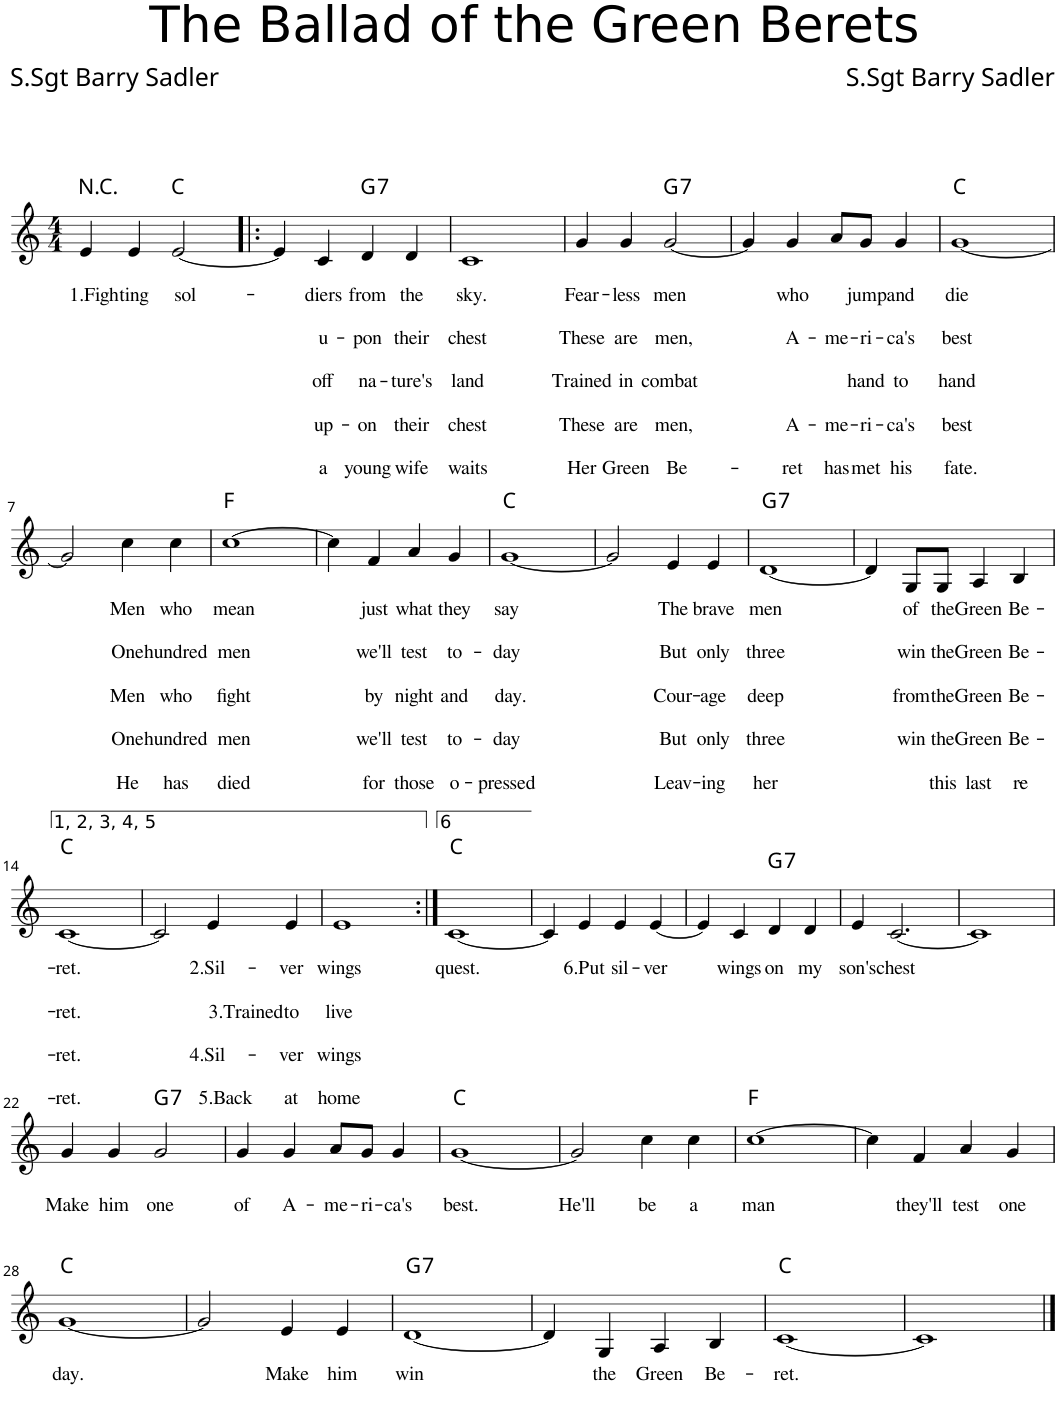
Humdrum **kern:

**kern	**text	**text	**text	**text	**text	**harte
*part1	*part1	*part1	*part1	*part1	*part1	*part1
*staff1	*staff1	*staff1	*staff1	*staff1	*staff1	*
*I"[Piano]	*	*	*	*	*	*
*I'Pno	*	*	*	*	*	*
*clefG2	*	*	*	*	*	*
*k[]	*	*	*	*	*	*
*M4/4	*	*	*	*	*	*
=1	=1	=1	=1	=1	=1	=1
!	!LO:LY:b	!	!	!	!	!LO:H:kt=N.C.
4e/	1.Figh	.	.	.	.	N
!	!LO:LY:b	!	!	!	!	!
4e/	ting	.	.	.	.	.
!	!LO:LY:b	!	!	!	!	!
[2e/	sol-	.	.	.	.	C:maj
=2!|:	=2!|:	=2!|:	=2!|:	=2!|:	=2!|:	=2!|:
4e/]	.	.	.	.	.	.
!	!LO:LY:b	!LO:LY:b	!LO:LY:b	!LO:LY:b	!LO:LY:b	!
4c/	-diers	u-	off	up-	a	.
!	!LO:LY:b	!LO:LY:b	!LO:LY:b	!LO:LY:b	!LO:LY:b	!LO:H:kt=7
4d/	from	-pon	na-	-on	young	G:7
!	!LO:LY:b	!LO:LY:b	!LO:LY:b	!LO:LY:b	!LO:LY:b	!
4d/	the	their	-ture's	their	wife	.
=3	=3	=3	=3	=3	=3	=3
!	!LO:LY:b	!LO:LY:b	!LO:LY:b	!LO:LY:b	!LO:LY:b	!
1c	sky.	chest	land	chest	waits	.
=4	=4	=4	=4	=4	=4	=4
!	!LO:LY:b	!LO:LY:b	!LO:LY:b	!LO:LY:b	!LO:LY:b	!
4g/	Fear-	These	Trained	These	Her	.
!	!LO:LY:b	!LO:LY:b	!LO:LY:b	!LO:LY:b	!LO:LY:b	!
4g/	-less	are	in	are	Green	.
!	!LO:LY:b	!LO:LY:b	!LO:LY:b	!LO:LY:b	!LO:LY:b	!LO:H:kt=7
[2g/	men	men,	combat	men,	Be-	G:7
=5	=5	=5	=5	=5	=5	=5
4g/]	.	.	.	.	.	.
!	!LO:LY:b	!LO:LY:b	!	!LO:LY:b	!LO:LY:b	!
4g/	who	A-	.	A-	-ret	.
!	!	!LO:LY:b	!	!LO:LY:b	!LO:LY:b	!
8a/L	.	-me-	.	-me-	has	.
!	!LO:LY:b	!LO:LY:b	!LO:LY:b	!LO:LY:b	!LO:LY:b	!
8g/J	jump	-ri-	hand	-ri-	met	.
!	!LO:LY:b	!LO:LY:b	!LO:LY:b	!LO:LY:b	!LO:LY:b	!
4g/	and	-ca's	to	-ca's	his	.
=6	=6	=6	=6	=6	=6	=6
!	!LO:LY:b	!LO:LY:b	!LO:LY:b	!LO:LY:b	!LO:LY:b	!
[1g	die	best	hand	best	fate.	C:maj
!!LO:LB:g=z
=7	=7	=7	=7	=7	=7	=7
2g/]	.	.	.	.	.	.
!	!LO:LY:b	!LO:LY:b	!LO:LY:b	!LO:LY:b	!LO:LY:b	!
4cc\	Men	One	Men	One	He	.
!	!LO:LY:b	!LO:LY:b	!LO:LY:b	!LO:LY:b	!LO:LY:b	!
4cc\	who	hundred	who	hundred	has	.
=8	=8	=8	=8	=8	=8	=8
!	!LO:LY:b	!LO:LY:b	!LO:LY:b	!LO:LY:b	!LO:LY:b	!
[1cc	mean	men	fight	men	died	F:maj
=9	=9	=9	=9	=9	=9	=9
4cc\]	.	.	.	.	.	.
!	!LO:LY:b	!LO:LY:b	!LO:LY:b	!LO:LY:b	!LO:LY:b	!
4f/	just	we'll	by	we'll	for	.
!	!LO:LY:b	!LO:LY:b	!LO:LY:b	!LO:LY:b	!LO:LY:b	!
4a/	what	test	night	test	those	.
!	!LO:LY:b	!LO:LY:b	!LO:LY:b	!LO:LY:b	!LO:LY:b	!
4g/	they	to-	and	to-	o-	.
=10	=10	=10	=10	=10	=10	=10
!	!LO:LY:b	!LO:LY:b	!LO:LY:b	!LO:LY:b	!LO:LY:b	!
[1g	say	-day	day.	-day	-pressed	C:maj
=11	=11	=11	=11	=11	=11	=11
2g/]	.	.	.	.	.	.
!	!LO:LY:b	!LO:LY:b	!LO:LY:b	!LO:LY:b	!LO:LY:b	!
4e/	The	But	Cour-	But	Leav-	.
!	!LO:LY:b	!LO:LY:b	!LO:LY:b	!LO:LY:b	!LO:LY:b	!
4e/	brave	only	-age	only	-ing	.
=12	=12	=12	=12	=12	=12	=12
!	!LO:LY:b	!LO:LY:b	!LO:LY:b	!LO:LY:b	!LO:LY:b	!LO:H:kt=7
[1d	men	three	deep	three	her	G:7
=13	=13	=13	=13	=13	=13	=13
4d/]	.	.	.	.	.	.
!	!LO:LY:b	!LO:LY:b	!LO:LY:b	!LO:LY:b	!	!
8G/L	of	win	from	win	.	.
!	!LO:LY:b	!LO:LY:b	!LO:LY:b	!LO:LY:b	!LO:LY:b	!
8G/J	the	the	the	the	this	.
!	!LO:LY:b	!LO:LY:b	!LO:LY:b	!LO:LY:b	!LO:LY:b	!
4A/	Green	Green	Green	Green	last	.
!	!LO:LY:b	!LO:LY:b	!LO:LY:b	!LO:LY:b	!LO:LY:b	!
4B/	Be-	Be-	Be-	Be-	re-	.
!!LO:LB:g=z
=14	=14	=14	=14	=14	=14	=14
!	!LO:LY:b	!LO:LY:b	!LO:LY:b	!LO:LY:b	!	!
[1c	-ret.	-ret.	-ret.	-ret.	.	C:maj
=15	=15	=15	=15	=15	=15	=15
2c/]	.	.	.	.	.	.
!	!LO:LY:b	!LO:LY:b	!LO:LY:b	!LO:LY:b	!	!
4e/	2.Sil-	3.Trained	4.Sil-	5.Back	.	.
!	!LO:LY:b	!LO:LY:b	!LO:LY:b	!LO:LY:b	!	!
4e/	-ver	to	-ver	at	.	.
=16	=16	=16	=16	=16	=16	=16
!	!LO:LY:b	!LO:LY:b	!LO:LY:b	!LO:LY:b	!	!
1e	wings	live	wings	home	.	.
=17:|!	=17:|!	=17:|!	=17:|!	=17:|!	=17:|!	=17:|!
!	!LO:LY:b	!	!	!	!	!
[1c	quest.	.	.	.	.	C:maj
=18	=18	=18	=18	=18	=18	=18
4c/]	.	.	.	.	.	.
!	!LO:LY:b	!	!	!	!	!
4e/	6.Put	.	.	.	.	.
!	!LO:LY:b	!	!	!	!	!
4e/	sil-	.	.	.	.	.
!	!LO:LY:b	!	!	!	!	!
[4e/	-ver	.	.	.	.	.
=19	=19	=19	=19	=19	=19	=19
4e/]	.	.	.	.	.	.
!	!LO:LY:b	!	!	!	!	!
4c/	wings	.	.	.	.	.
!	!LO:LY:b	!	!	!	!	!LO:H:kt=7
4d/	on	.	.	.	.	G:7
!	!LO:LY:b	!	!	!	!	!
4d/	my	.	.	.	.	.
=20	=20	=20	=20	=20	=20	=20
!	!LO:LY:b	!	!	!	!	!
4e/	son's	.	.	.	.	.
!	!LO:LY:b	!	!	!	!	!
[2.c/	chest	.	.	.	.	.
=21	=21	=21	=21	=21	=21	=21
1c]	.	.	.	.	.	.
!!LO:LB:g=z
=22	=22	=22	=22	=22	=22	=22
!	!LO:LY:b	!	!	!	!	!
4g/	Make	.	.	.	.	.
!	!LO:LY:b	!	!	!	!	!
4g/	him	.	.	.	.	.
!	!LO:LY:b	!	!	!	!	!LO:H:kt=7
2g/	one	.	.	.	.	G:7
=23	=23	=23	=23	=23	=23	=23
!	!LO:LY:b	!	!	!	!	!
4g/	of	.	.	.	.	.
!	!LO:LY:b	!	!	!	!	!
4g/	A-	.	.	.	.	.
!	!LO:LY:b	!	!	!	!	!
8a/L	-me-	.	.	.	.	.
!	!LO:LY:b	!	!	!	!	!
8g/J	-ri-	.	.	.	.	.
!	!LO:LY:b	!	!	!	!	!
4g/	-ca's	.	.	.	.	.
=24	=24	=24	=24	=24	=24	=24
!	!LO:LY:b	!	!	!	!	!
[1g	best.	.	.	.	.	C:maj
=25	=25	=25	=25	=25	=25	=25
!	!LO:LY:b	!	!	!	!	!
2g/]	He'll	.	.	.	.	.
!	!LO:LY:b	!	!	!	!	!
4cc\	be	.	.	.	.	.
!	!LO:LY:b	!	!	!	!	!
4cc\	a	.	.	.	.	.
=26	=26	=26	=26	=26	=26	=26
!	!LO:LY:b	!	!	!	!	!
[1cc	man	.	.	.	.	F:maj
=27	=27	=27	=27	=27	=27	=27
4cc\]	.	.	.	.	.	.
!	!LO:LY:b	!	!	!	!	!
4f/	they'll	.	.	.	.	.
!	!LO:LY:b	!	!	!	!	!
4a/	test	.	.	.	.	.
!	!LO:LY:b	!	!	!	!	!
4g/	one	.	.	.	.	.
!!LO:LB:g=z
=28	=28	=28	=28	=28	=28	=28
!	!LO:LY:b	!	!	!	!	!
[1g	day.	.	.	.	.	C:maj
=29	=29	=29	=29	=29	=29	=29
2g/]	.	.	.	.	.	.
!	!LO:LY:b	!	!	!	!	!
4e/	Make	.	.	.	.	.
!	!LO:LY:b	!	!	!	!	!
4e/	him	.	.	.	.	.
=30	=30	=30	=30	=30	=30	=30
!	!LO:LY:b	!	!	!	!	!LO:H:kt=7
[1d	win	.	.	.	.	G:7
=31	=31	=31	=31	=31	=31	=31
4d/]	.	.	.	.	.	.
!	!LO:LY:b	!	!	!	!	!
4G/	the	.	.	.	.	.
!	!LO:LY:b	!	!	!	!	!
4A/	Green	.	.	.	.	.
!	!LO:LY:b	!	!	!	!	!
4B/	Be-	.	.	.	.	.
=32	=32	=32	=32	=32	=32	=32
!	!LO:LY:b	!	!	!	!	!
[1c	-ret.	.	.	.	.	C:maj
=33	=33	=33	=33	=33	=33	=33
1c]	.	.	.	.	.	.
==	==	==	==	==	==	==
*-	*-	*-	*-	*-	*-	*-
